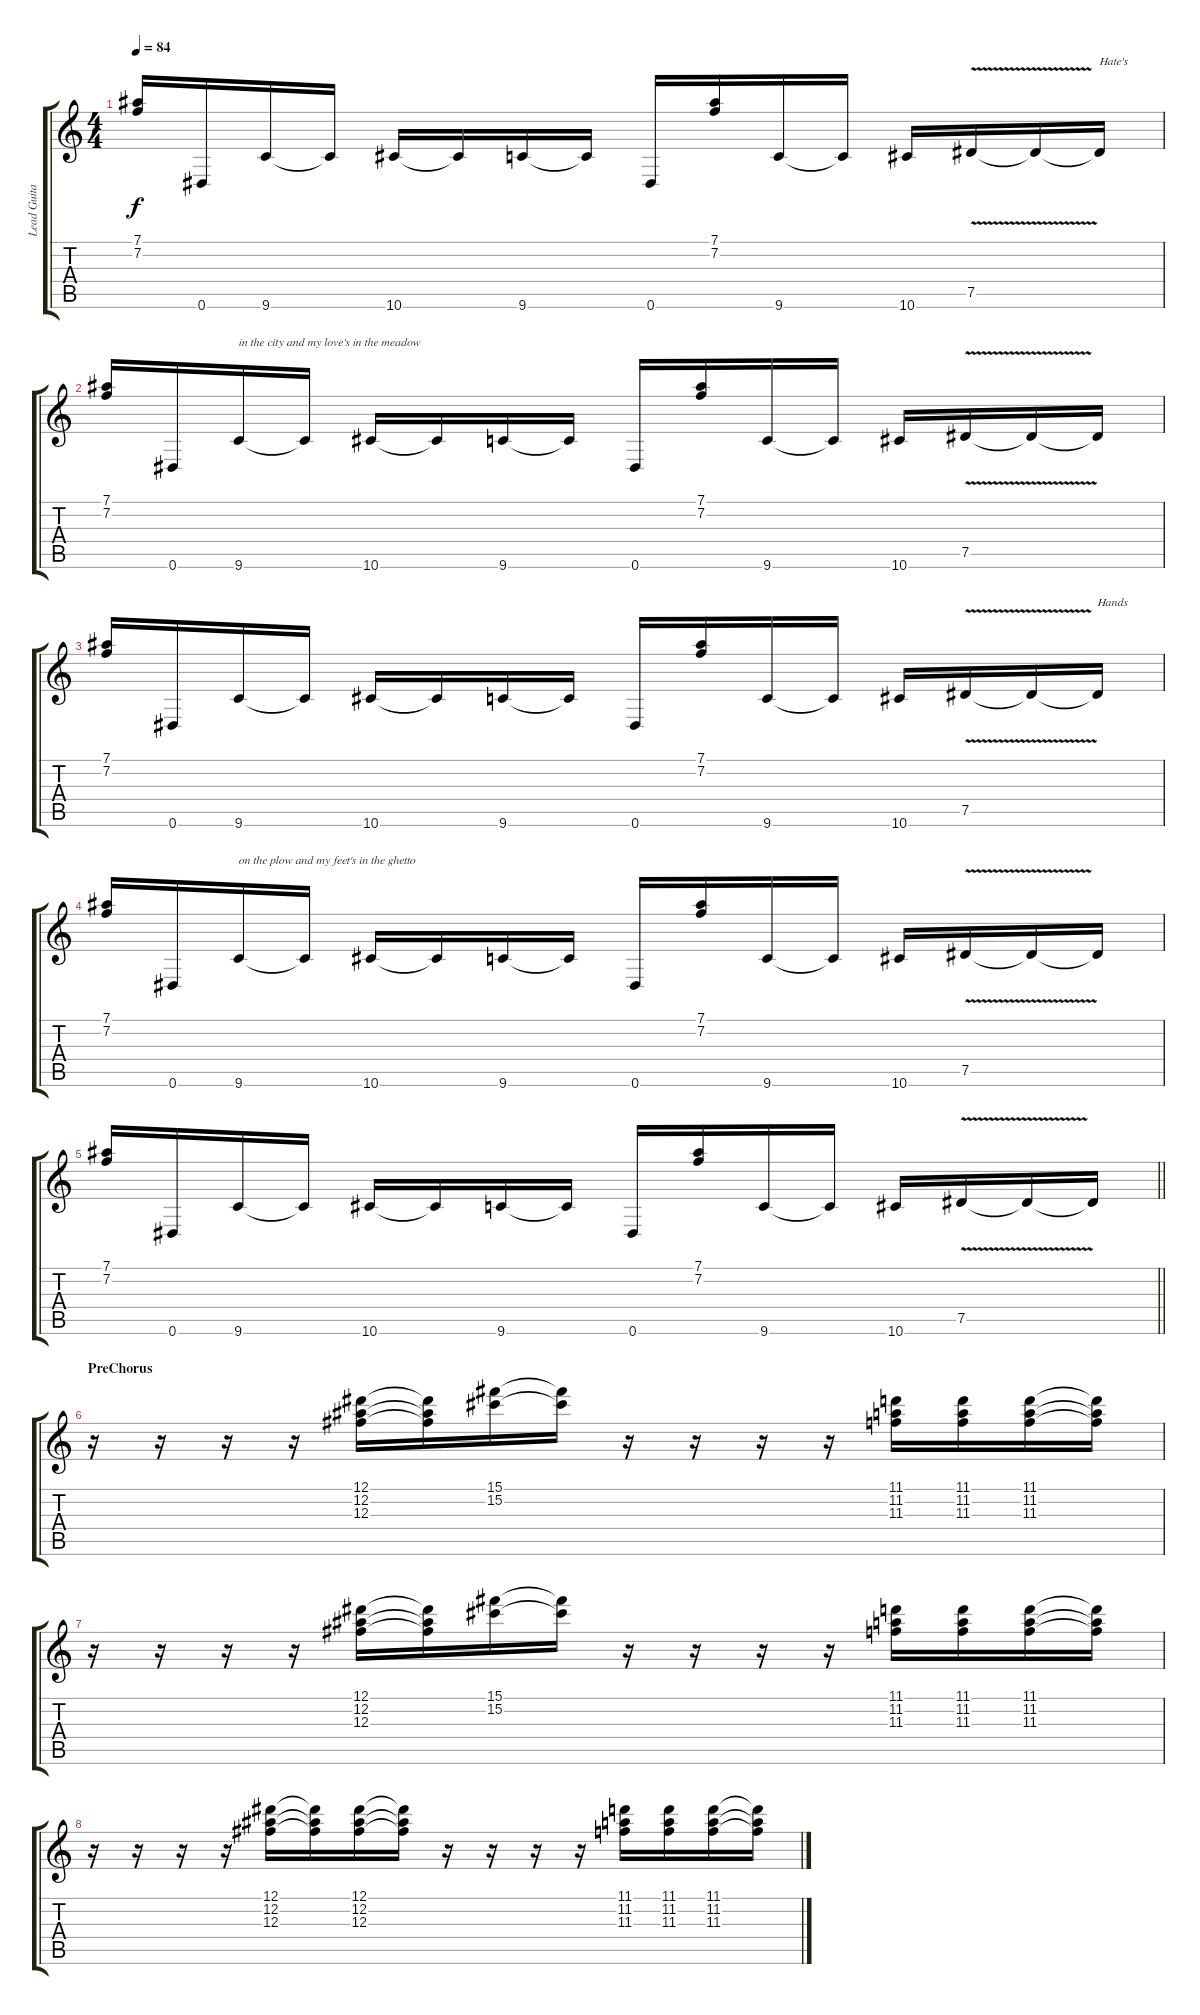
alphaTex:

\track ("Lead Guitar" "Lead Guita") {instrument overdrivenguitar}
\staff {score tabs}
\tuning (Eb4 Bb3 Gb3 Db3 Ab2 Eb2) {hide}
\ts (4 4)
\tempo 84
\clef g2
\ks c
(7.1 7.2).16{dy f} 0.6.16 9.6.16 9.6{t}.16 10.6.16 10.6{t}.16 9.6.16 9.6{t}.16 0.6.16 (7.1 7.2).16 9.6.16 9.6{t}.16 10.6.16 7.5{v}.16 7.5{t}.16 7.5{t}.16{txt "Hate's"} |
(7.1 7.2).16 0.6.16 9.6.16{txt "in the city and my love's in the meadow"} 9.6{t}.16 10.6.16 10.6{t}.16 9.6.16 9.6{t}.16 0.6.16 (7.1 7.2).16 9.6.16 9.6{t}.16 10.6.16 7.5{v}.16 7.5{t}.16 7.5{t}.16 |
(7.1 7.2).16 0.6.16 9.6.16 9.6{t}.16 10.6.16 10.6{t}.16 9.6.16 9.6{t}.16 0.6.16 (7.1 7.2).16 9.6.16 9.6{t}.16 10.6.16 7.5{v}.16 7.5{t}.16 7.5{t}.16{txt "Hands"} |
(7.1 7.2).16 0.6.16 9.6.16{txt "on the plow and my feet's in the ghetto"} 9.6{t}.16 10.6.16 10.6{t}.16 9.6.16 9.6{t}.16 0.6.16 (7.1 7.2).16 9.6.16 9.6{t}.16 10.6.16 7.5{v}.16 7.5{t}.16 7.5{t}.16 |
\barLineRight lightlight
(7.1 7.2).16 0.6.16 9.6.16 9.6{t}.16 10.6.16 10.6{t}.16 9.6.16 9.6{t}.16 0.6.16 (7.1 7.2).16 9.6.16 9.6{t}.16 10.6.16 7.5{v}.16 7.5{t}.16 7.5{t}.16 |
\section ("" "PreChorus")
r.16 r.16 r.16 r.16 (12.1 12.2 12.3).16 (12.1{t} 12.2{t} 12.3{t}).16 (15.1 15.2).16 (15.1{t} 15.2{t}).16 r.16 r.16 r.16 r.16 (11.1 11.2 11.3).16 (11.1 11.2 11.3).16 (11.1 11.2 11.3).16 (11.1{t} 11.2{t} 11.3{t}).16 |
r.16 r.16 r.16 r.16 (12.1 12.2 12.3).16 (12.1{t} 12.2{t} 12.3{t}).16 (15.1 15.2).16 (15.1{t} 15.2{t}).16 r.16 r.16 r.16 r.16 (11.1 11.2 11.3).16 (11.1 11.2 11.3).16 (11.1 11.2 11.3).16 (11.1{t} 11.2{t} 11.3{t}).16 |
r.16 r.16 r.16 r.16 (12.1 12.2 12.3).16 (12.1{t} 12.2{t} 12.3{t}).16 (12.1 12.2 12.3).16 (12.1{t} 12.2{t} 12.3{t}).16 r.16 r.16 r.16 r.16 (11.1 11.2 11.3).16 (11.1 11.2 11.3).16 (11.1 11.2 11.3).16 (11.1{t} 11.2{t} 11.3{t}).16
